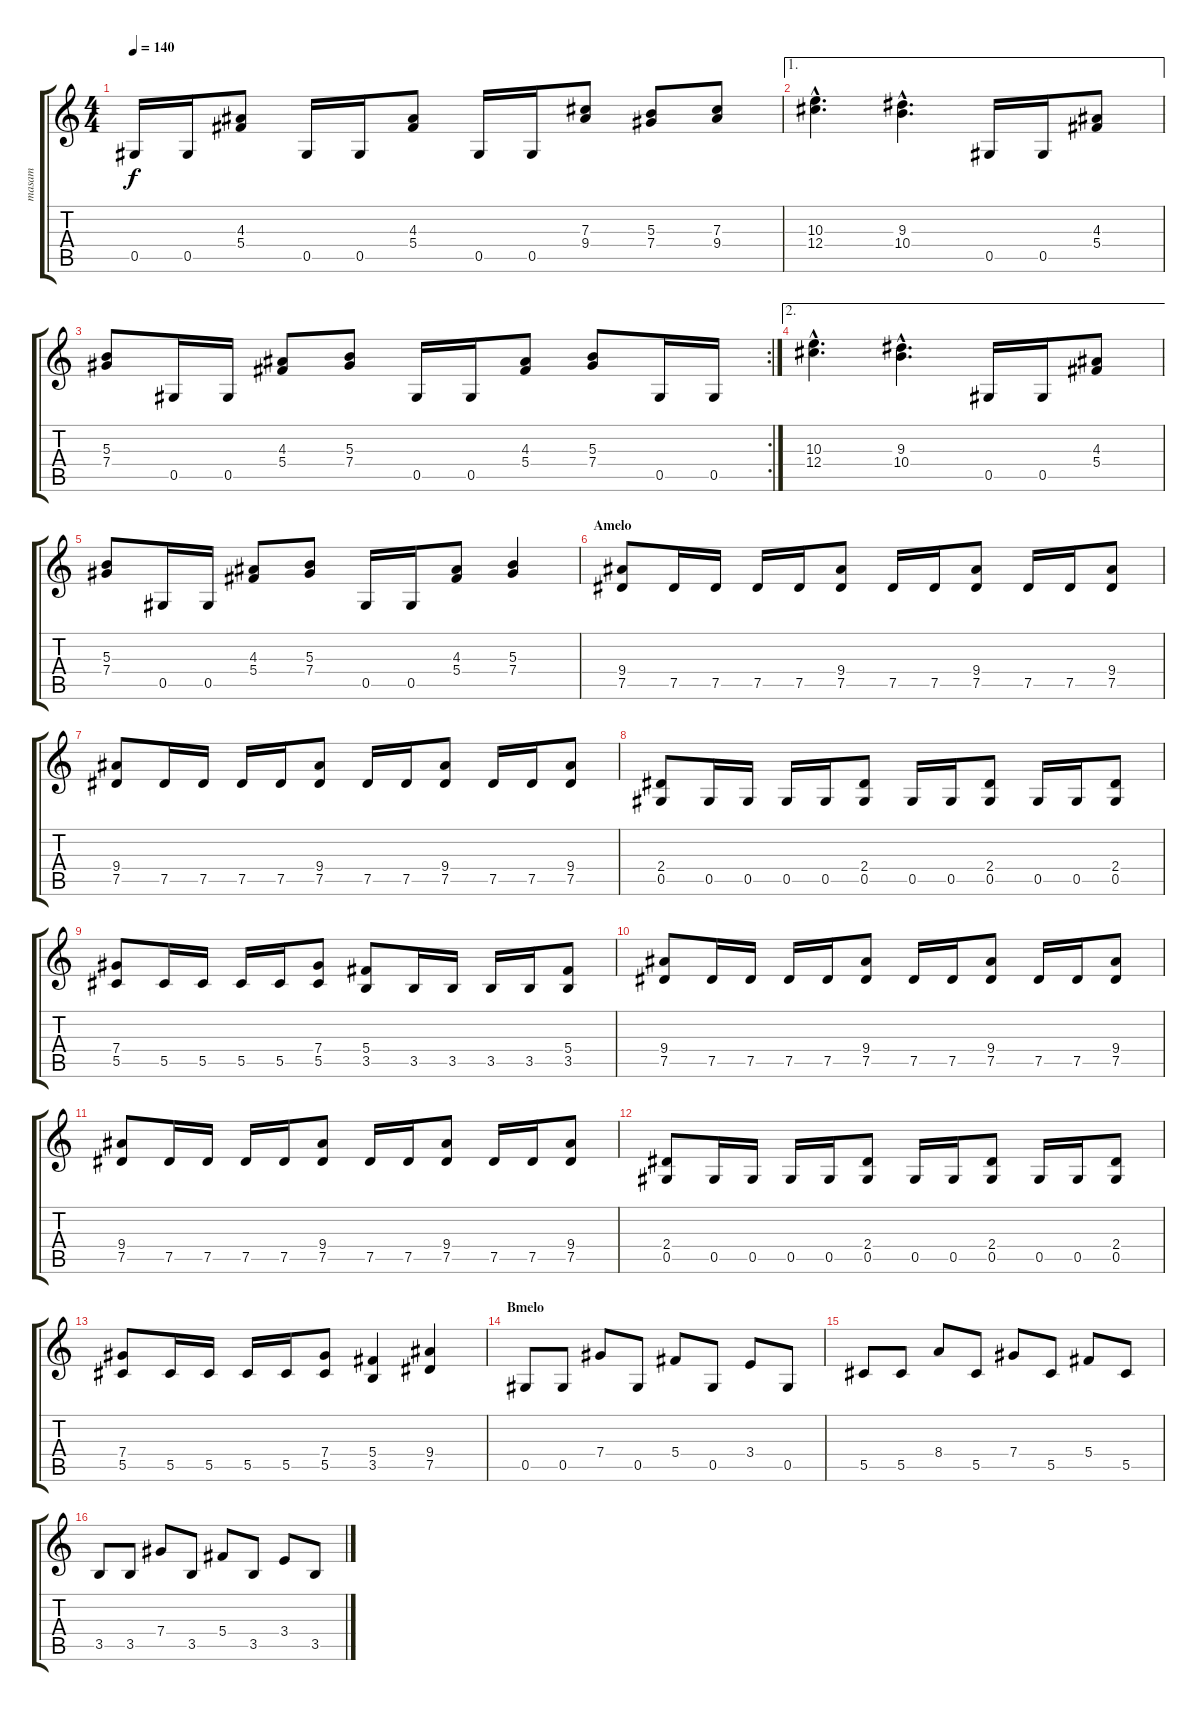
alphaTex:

\track ("masam" "masam") {instrument distortionguitar}
\staff {score tabs}
\tuning (Eb4 Bb3 Gb3 Db3 Ab2 Eb2) {hide}
\ts (4 4)
\tempo 140
\clef g2
\ks aminor
0.5.16{dy f} 0.5.16 (4.3 5.4).8 0.5.16 0.5.16 (4.3 5.4).8 0.5.16 0.5.16 (7.3 9.4).8 (5.3 7.4).8 (7.3 9.4).8 |
\ae 1
(10.3{hac} 12.4{hac}).4{d} (9.3{hac} 10.4{hac}).4{d} 0.5.16 0.5.16 (4.3 5.4).8 |
\rc 2
(5.3 7.4).8 0.5.16 0.5.16 (4.3 5.4).8 (5.3 7.4).8 0.5.16 0.5.16 (4.3 5.4).8 (5.3 7.4).8 0.5.16 0.5.16 |
\ae 2
(10.3{hac} 12.4{hac}).4{d} (9.3{hac} 10.4{hac}).4{d} 0.5.16 0.5.16 (4.3 5.4).8 |
(5.3 7.4).8 0.5.16 0.5.16 (4.3 5.4).8 (5.3 7.4).8 0.5.16 0.5.16 (4.3 5.4).8 (5.3 7.4).4 |
\section ("" "Amelo")
(9.4 7.5).8 7.5.16 7.5.16 7.5.16 7.5.16 (9.4 7.5).8 7.5.16 7.5.16 (9.4 7.5).8 7.5.16 7.5.16 (9.4 7.5).8 |
(9.4 7.5).8 7.5.16 7.5.16 7.5.16 7.5.16 (9.4 7.5).8 7.5.16 7.5.16 (9.4 7.5).8 7.5.16 7.5.16 (9.4 7.5).8 |
(2.4 0.5).8 0.5.16 0.5.16 0.5.16 0.5.16 (2.4 0.5).8 0.5.16 0.5.16 (2.4 0.5).8 0.5.16 0.5.16 (2.4 0.5).8 |
(7.4 5.5).8 5.5.16 5.5.16 5.5.16 5.5.16 (7.4 5.5).8 (5.4 3.5).8 3.5.16 3.5.16 3.5.16 3.5.16 (5.4 3.5).8 |
(9.4 7.5).8 7.5.16 7.5.16 7.5.16 7.5.16 (9.4 7.5).8 7.5.16 7.5.16 (9.4 7.5).8 7.5.16 7.5.16 (9.4 7.5).8 |
(9.4 7.5).8 7.5.16 7.5.16 7.5.16 7.5.16 (9.4 7.5).8 7.5.16 7.5.16 (9.4 7.5).8 7.5.16 7.5.16 (9.4 7.5).8 |
(2.4 0.5).8 0.5.16 0.5.16 0.5.16 0.5.16 (2.4 0.5).8 0.5.16 0.5.16 (2.4 0.5).8 0.5.16 0.5.16 (2.4 0.5).8 |
(7.4 5.5).8 5.5.16 5.5.16 5.5.16 5.5.16 (7.4 5.5).8 (5.4 3.5).4 (9.4 7.5).4 |
\section ("" "Bmelo")
0.5.8 0.5.8 7.4.8 0.5.8 5.4.8 0.5.8 3.4.8 0.5.8 |
5.5.8 5.5.8 8.4.8 5.5.8 7.4.8 5.5.8 5.4.8 5.5.8 |
3.5.8 3.5.8 7.4.8 3.5.8 5.4.8 3.5.8 3.4.8 3.5.8
